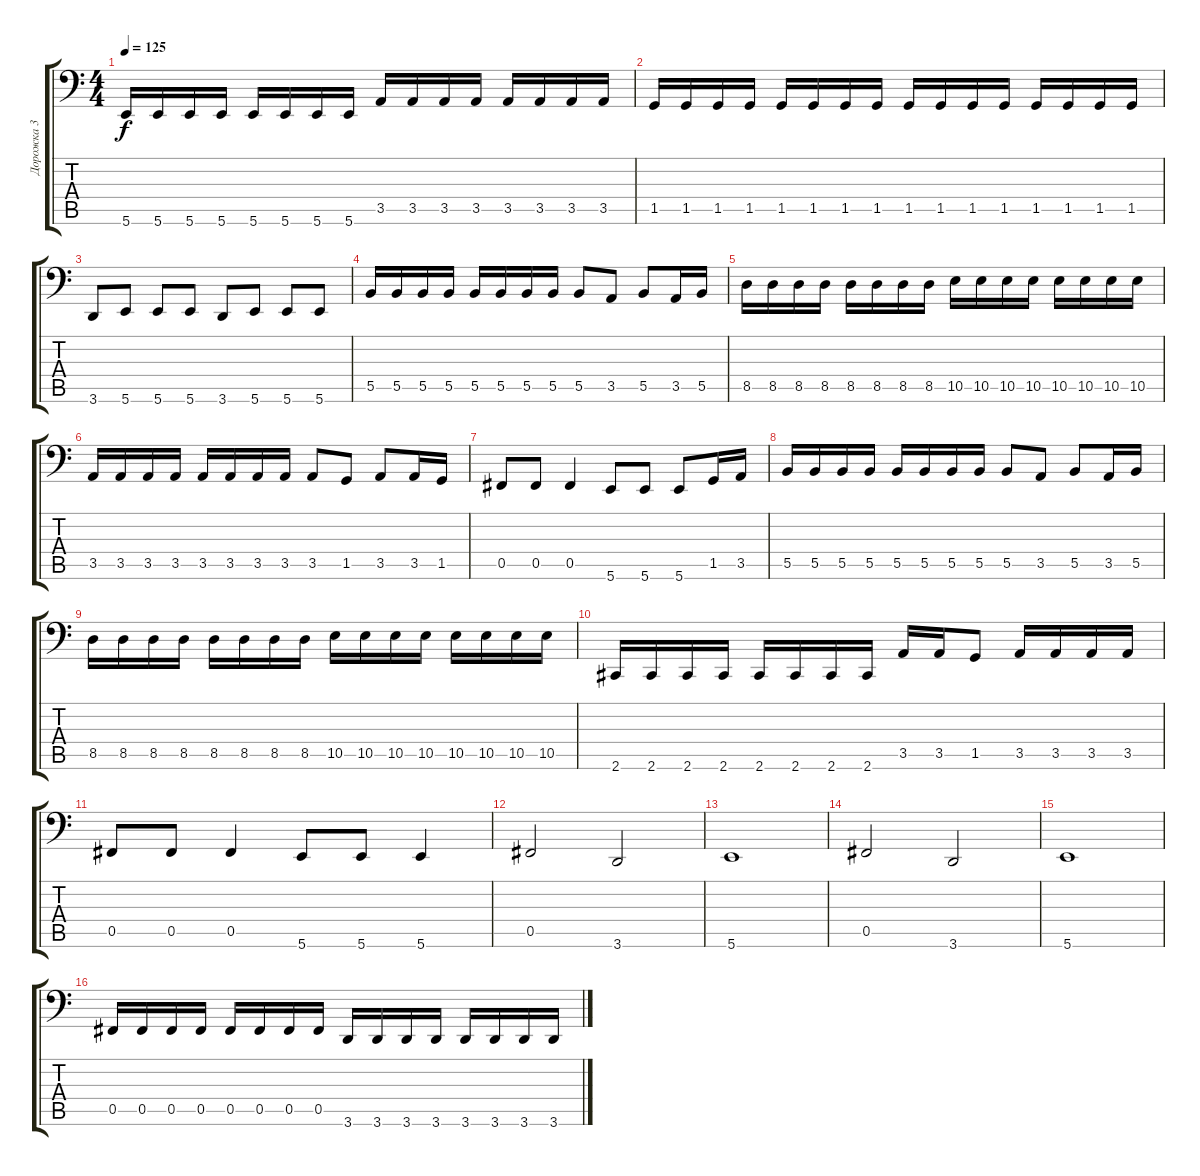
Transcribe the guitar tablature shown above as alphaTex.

\track ("Дорожка 3" "Дорожка 3") {instrument electricbassfinger}
\staff {score tabs}
\tuning (Db3 Ab2 E2 B1 Gb1 B0) {hide}
\ts (4 4)
\tempo 125
\clef f4
\ks c
5.6.16{dy f} 5.6.16 5.6.16 5.6.16 5.6.16 5.6.16 5.6.16 5.6.16 3.5.16 3.5.16 3.5.16 3.5.16 3.5.16 3.5.16 3.5.16 3.5.16 |
1.5.16 1.5.16 1.5.16 1.5.16 1.5.16 1.5.16 1.5.16 1.5.16 1.5.16 1.5.16 1.5.16 1.5.16 1.5.16 1.5.16 1.5.16 1.5.16 |
3.6.8 5.6.8 5.6.8 5.6.8 3.6.8 5.6.8 5.6.8 5.6.8 |
5.5.16 5.5.16 5.5.16 5.5.16 5.5.16 5.5.16 5.5.16 5.5.16 5.5.8 3.5.8 5.5.8 3.5.16 5.5.16 |
8.5.16 8.5.16 8.5.16 8.5.16 8.5.16 8.5.16 8.5.16 8.5.16 10.5.16 10.5.16 10.5.16 10.5.16 10.5.16 10.5.16 10.5.16 10.5.16 |
3.5.16 3.5.16 3.5.16 3.5.16 3.5.16 3.5.16 3.5.16 3.5.16 3.5.8 1.5.8 3.5.8 3.5.16 1.5.16 |
0.5.8 0.5.8 0.5.4 5.6.8 5.6.8 5.6.8 1.5.16 3.5.16 |
5.5.16 5.5.16 5.5.16 5.5.16 5.5.16 5.5.16 5.5.16 5.5.16 5.5.8 3.5.8 5.5.8 3.5.16 5.5.16 |
8.5.16 8.5.16 8.5.16 8.5.16 8.5.16 8.5.16 8.5.16 8.5.16 10.5.16 10.5.16 10.5.16 10.5.16 10.5.16 10.5.16 10.5.16 10.5.16 |
2.6.16 2.6.16 2.6.16 2.6.16 2.6.16 2.6.16 2.6.16 2.6.16 3.5.16 3.5.16 1.5.8 3.5.16 3.5.16 3.5.16 3.5.16 |
0.5.8 0.5.8 0.5.4 5.6.8 5.6.8 5.6.4 |
0.5.2 3.6.2 |
5.6.1 |
0.5.2 3.6.2 |
5.6.1 |
0.5.16 0.5.16 0.5.16 0.5.16 0.5.16 0.5.16 0.5.16 0.5.16 3.6.16 3.6.16 3.6.16 3.6.16 3.6.16 3.6.16 3.6.16 3.6.16
